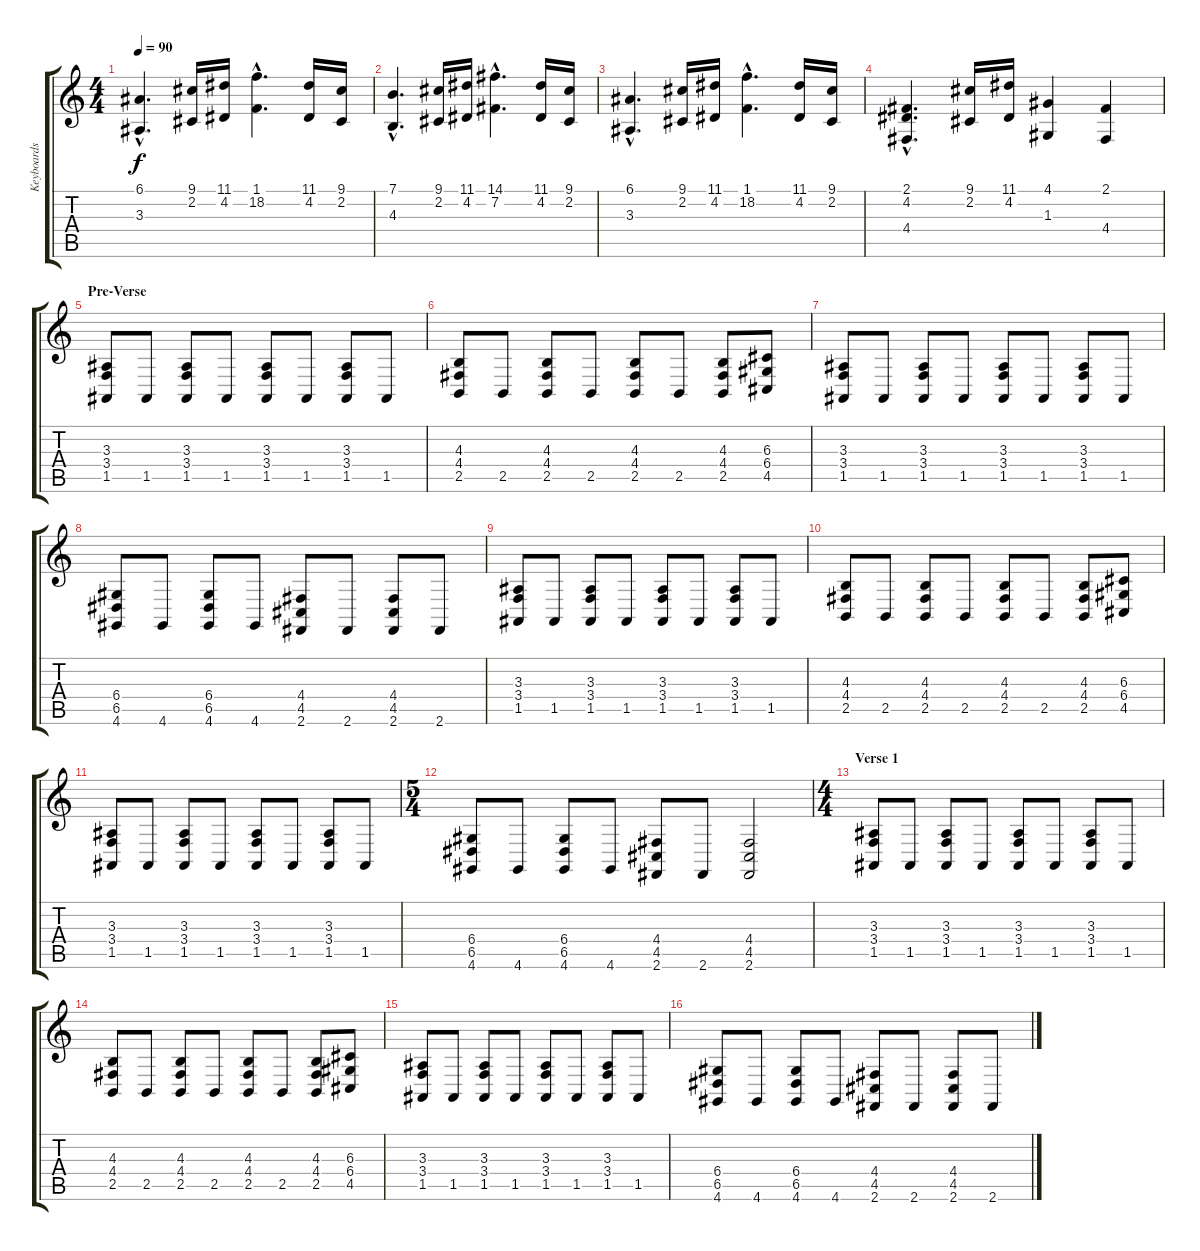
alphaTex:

\track ("Keyboards" "Keyboards") {instrument stringensemble1}
\staff {score tabs}
\tuning (E4 B3 G3 D3 A2 E2) {hide}
\ts (4 4)
\tempo 90
\clef g2
\ks c
(6.1{hac} 3.3{hac}).4{d dy f} (9.1 2.2).16 (11.1 4.2).16 (1.1{hac} 18.2{hac}).4{d} (11.1 4.2).16 (9.1 2.2).16 |
(7.1{hac} 4.3{hac}).4{d} (9.1 2.2).16 (11.1 4.2).16 (14.1{hac} 7.2{hac}).4{d} (11.1 4.2).16 (9.1 2.2).16 |
(6.1{hac} 3.3{hac}).4{d} (9.1 2.2).16 (11.1 4.2).16 (1.1{hac} 18.2{hac}).4{d} (11.1 4.2).16 (9.1 2.2).16 |
(2.1{hac} 4.2{hac} 4.4{hac}).4{d} (9.1 2.2).16 (11.1 4.2).16 (4.1 1.3).4 (2.1 4.4).4 |
\section ("" "Pre-Verse")
(3.3 3.4 1.5).8{volume 10 instrument acousticgrandpiano} 1.5.8 (3.3 3.4 1.5).8 1.5.8 (3.3 3.4 1.5).8 1.5.8 (3.3 3.4 1.5).8 1.5.8 |
(4.3 4.4 2.5).8 2.5.8 (4.3 4.4 2.5).8 2.5.8 (4.3 4.4 2.5).8 2.5.8 (4.3 4.4 2.5).8 (6.3 6.4 4.5).8 |
(3.3 3.4 1.5).8 1.5.8 (3.3 3.4 1.5).8 1.5.8 (3.3 3.4 1.5).8 1.5.8 (3.3 3.4 1.5).8 1.5.8 |
(6.4 6.5 4.6).8 4.6.8 (6.4 6.5 4.6).8 4.6.8 (4.4 4.5 2.6).8 2.6.8 (4.4 4.5 2.6).8 2.6.8 |
(3.3 3.4 1.5).8 1.5.8 (3.3 3.4 1.5).8 1.5.8 (3.3 3.4 1.5).8 1.5.8 (3.3 3.4 1.5).8 1.5.8 |
(4.3 4.4 2.5).8 2.5.8 (4.3 4.4 2.5).8 2.5.8 (4.3 4.4 2.5).8 2.5.8 (4.3 4.4 2.5).8 (6.3 6.4 4.5).8 |
(3.3 3.4 1.5).8 1.5.8 (3.3 3.4 1.5).8 1.5.8 (3.3 3.4 1.5).8 1.5.8 (3.3 3.4 1.5).8 1.5.8 |
\ts (5 4)
(6.4 6.5 4.6).8 4.6.8 (6.4 6.5 4.6).8 4.6.8 (4.4 4.5 2.6).8 2.6.8 (4.4 4.5 2.6).2 |
\ts (4 4)
\section ("" "Verse 1")
(3.3 3.4 1.5).8{volume 10 instrument acousticgrandpiano} 1.5.8 (3.3 3.4 1.5).8 1.5.8 (3.3 3.4 1.5).8 1.5.8 (3.3 3.4 1.5).8 1.5.8 |
(4.3 4.4 2.5).8 2.5.8 (4.3 4.4 2.5).8 2.5.8 (4.3 4.4 2.5).8 2.5.8 (4.3 4.4 2.5).8 (6.3 6.4 4.5).8 |
(3.3 3.4 1.5).8 1.5.8 (3.3 3.4 1.5).8 1.5.8 (3.3 3.4 1.5).8 1.5.8 (3.3 3.4 1.5).8 1.5.8 |
(6.4 6.5 4.6).8 4.6.8 (6.4 6.5 4.6).8 4.6.8 (4.4 4.5 2.6).8 2.6.8 (4.4 4.5 2.6).8 2.6.8
